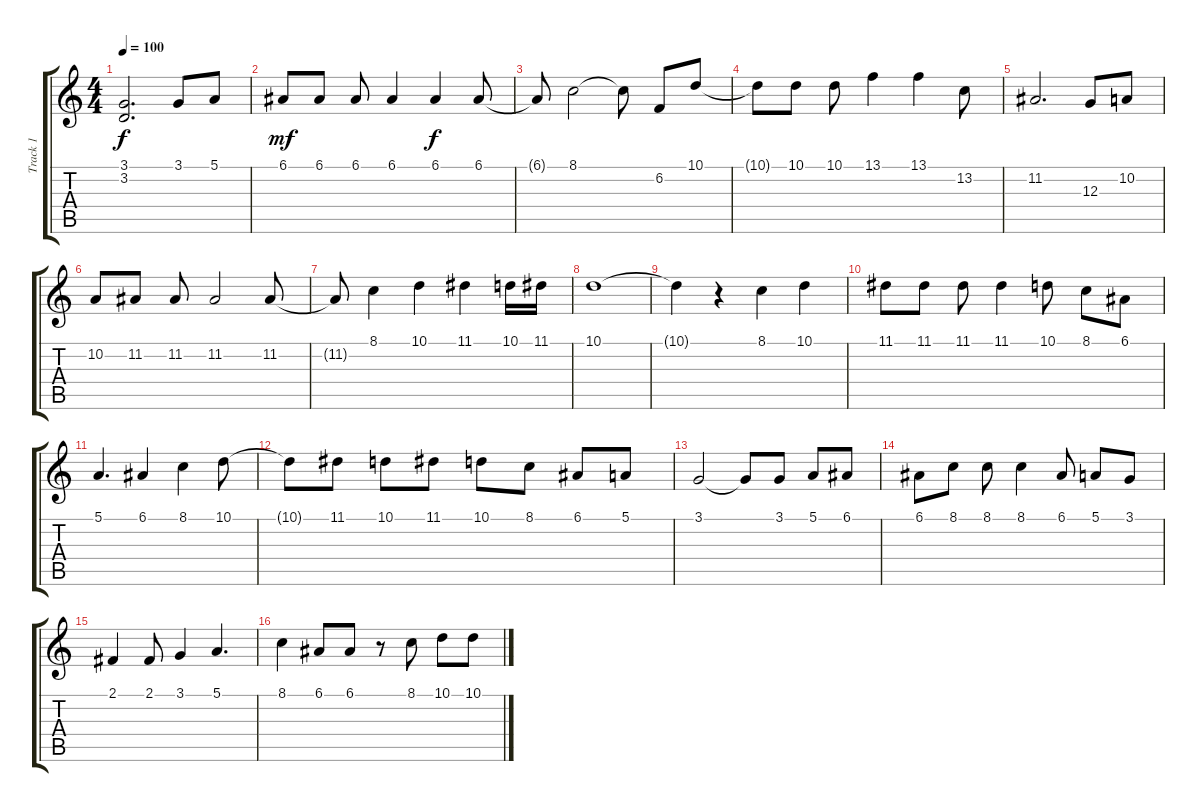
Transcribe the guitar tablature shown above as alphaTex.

\track ("Track 1" "Track 1") {instrument acousticgrandpiano}
\staff {score tabs}
\tuning (E4 B3 G3 D3 A2 E2) {hide}
\ts (4 4)
\tempo 100
\clef g2
\ks c
(3.1{t} 3.2{t}).2{d dy f} 3.1.8 5.1.8 |
6.1.8{dy mf} 6.1.8 6.1.8 6.1.4 6.1.4{dy f} 6.1.8 |
6.1{t}.8 8.1.2 8.1{t}.8 6.2.8 10.1.8 |
10.1{t}.8 10.1.8 10.1.8 13.1.4 13.1.4 13.2.8 |
11.2.2{d} 12.3.8 10.2.8 |
10.2.8 11.2.8 11.2.8 11.2.2 11.2.8 |
11.2{t}.8 8.1.4 10.1.4 11.1.4 10.1.16 11.1.16 |
10.1.1 |
10.1{t}.4 r.4 8.1.4 10.1.4 |
11.1.8 11.1.8 11.1.8 11.1.4 10.1.8 8.1.8 6.1.8 |
5.1.4{d} 6.1.4 8.1.4 10.1.8 |
10.1{t}.8 11.1.8 10.1.8 11.1.8 10.1.8 8.1.8 6.1.8 5.1.8 |
3.1.2 3.1{t}.8 3.1.8 5.1.8 6.1.8 |
6.1.8 8.1.8 8.1.8 8.1.4 6.1.8 5.1.8 3.1.8 |
2.1.4 2.1.8 3.1.4 5.1.4{d} |
8.1.4 6.1.8 6.1.8 r.8 8.1.8 10.1.8 10.1.8
